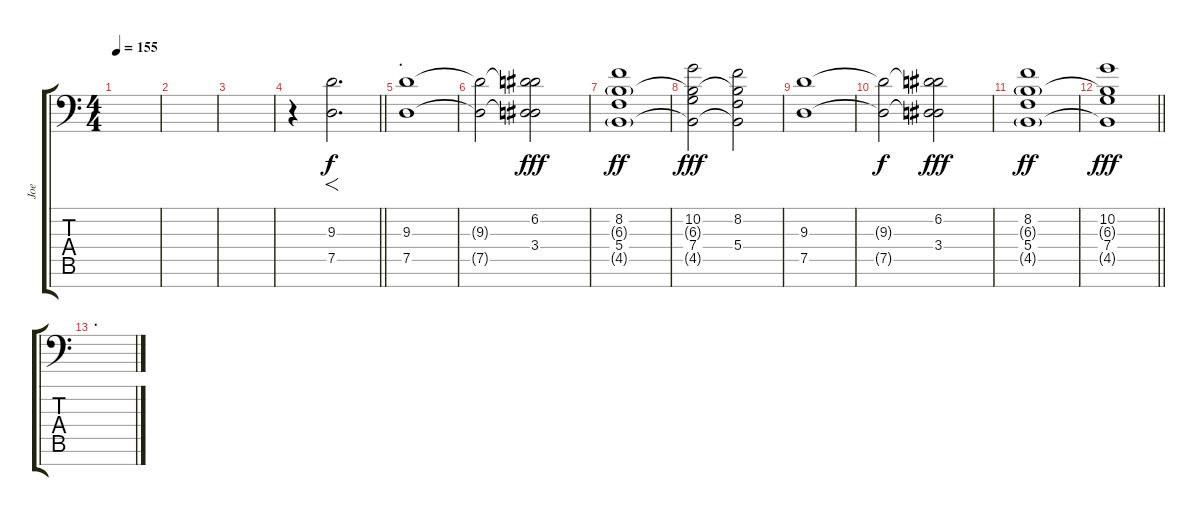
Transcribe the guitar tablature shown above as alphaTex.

\track ("Joe" "Joe") {instrument lead2sawtooth}
\staff {score tabs}
\tuning (D4 A3 F3 C3 G2 D2 G1) {hide}
\ts (4 4)
\tempo 155
\clef f4
\ks c
|
|
|
\barLineRight lightlight
r.4{instrument pad7halo} (9.3 7.5).2{f d} |
\section ("" ".")
(9.3 7.5).1 |
(9.3{t} 7.5{t}).2{dy f} (6.2 9.3{t} 3.4 7.5{t}).2{dy fff} |
(8.2 6.3{g} 5.4 4.5{g}).1{dy ff} |
(10.2 6.3{t} 7.4 4.5{t}).2{dy fff} (8.2 6.3{t} 5.4 4.5{t}).2 |
(9.3 7.5).1 |
(9.3{t} 7.5{t}).2{dy f} (6.2 9.3{t} 3.4 7.5{t}).2{dy fff} |
(8.2 6.3{g} 5.4 4.5{g}).1{dy ff} |
\barLineRight lightlight
(10.2 6.3{t} 7.4 4.5{t}).1{dy fff} |
\section ("" ".")
